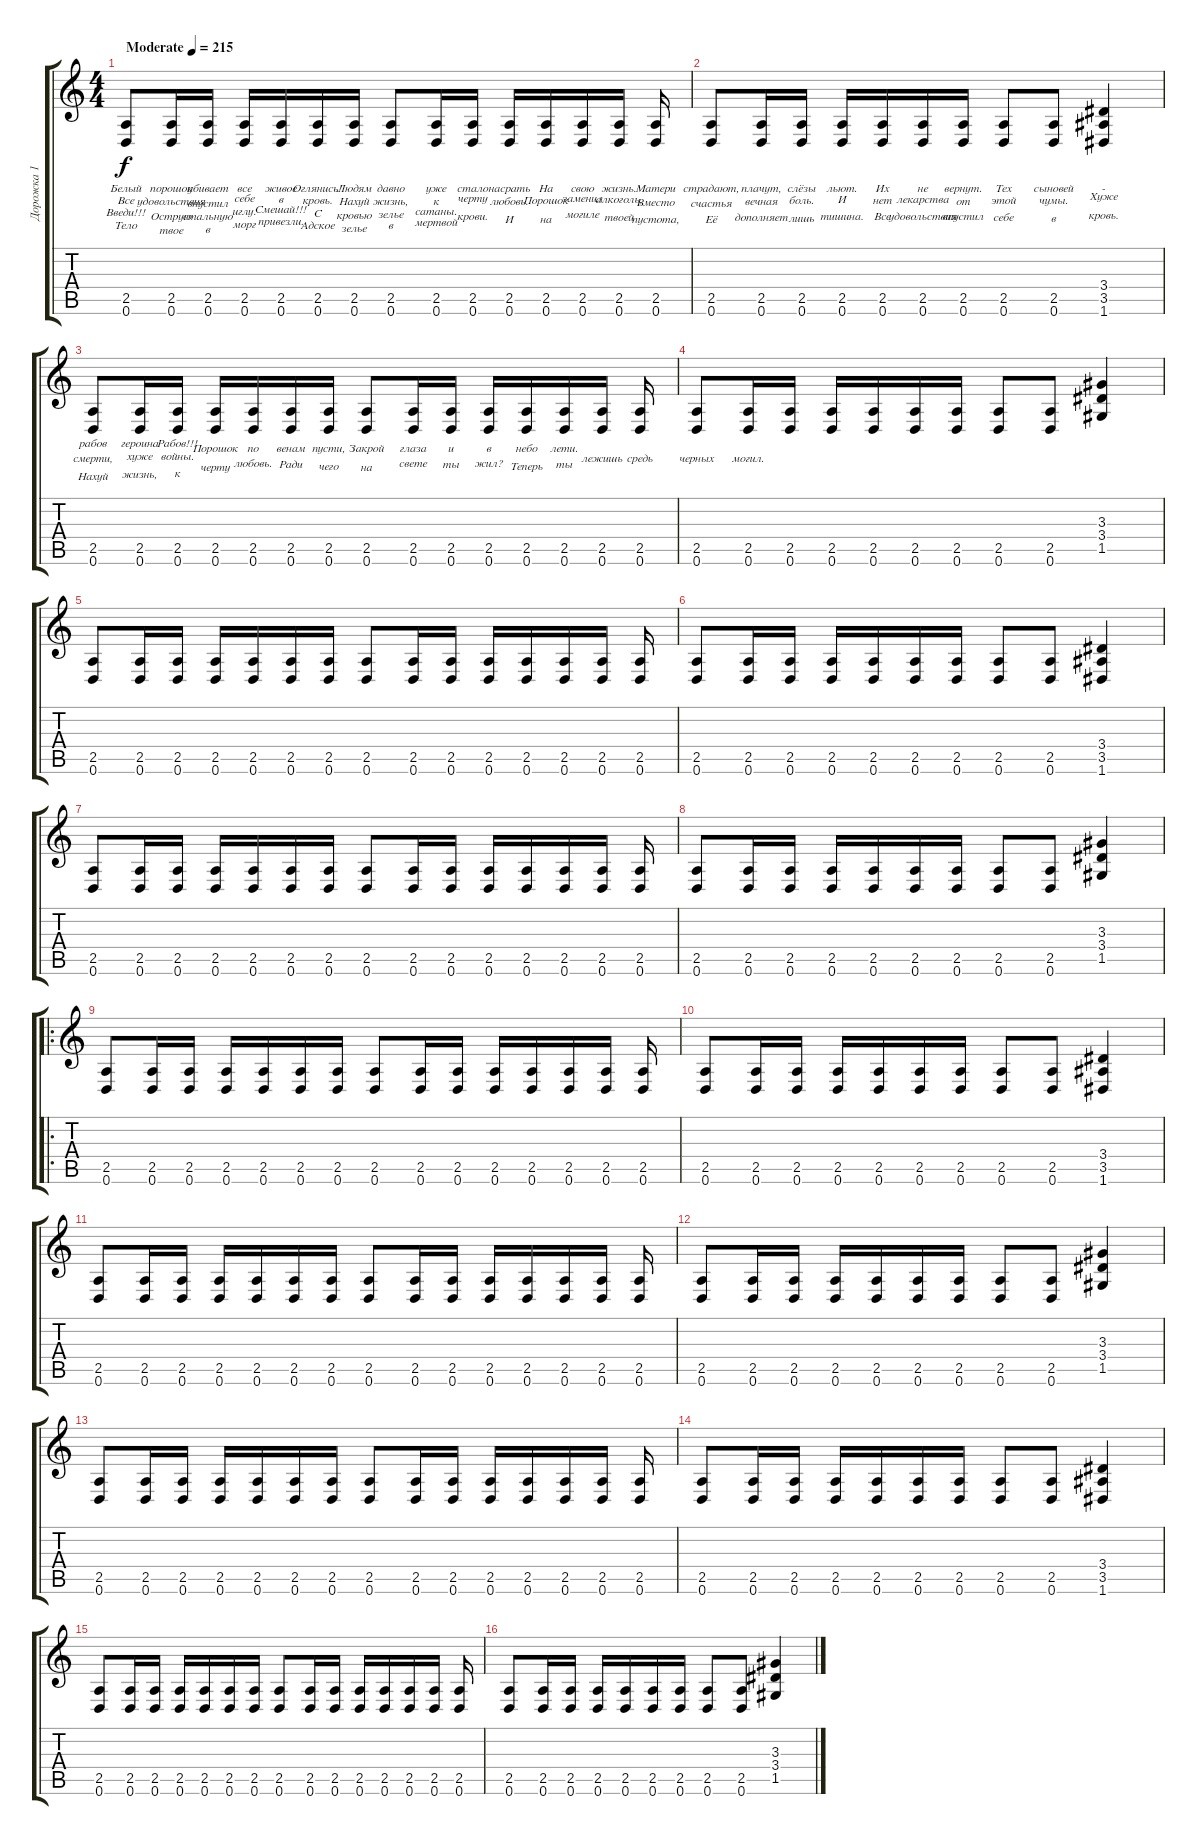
\track ("Дорожка 1" "Дорожка 1") {instrument distortionguitar}
\staff {score tabs}
\tuning (D4 A3 F3 C3 G2 D2) {hide}
\ts (4 4)
\tempo (215 "Moderate")
\clef g2
\ks c
(2.5 0.6).8{lyrics (0 "") lyrics (1 "Белый") lyrics (2 "Все") lyrics (3 "Введи!!!") lyrics (4 "Тело") dy f instrument distortionguitar} (2.5 0.6).16{lyrics (0 "") lyrics (1 "порошок") lyrics (2 "удовольствия") lyrics (3 "Острую") lyrics (4 "твое")} (2.5 0.6).16{lyrics (0 "") lyrics (1 "убивает") lyrics (2 "впустил") lyrics (3 "стальную") lyrics (4 "в")} (2.5 0.6).16{lyrics (0 "") lyrics (1 "все") lyrics (2 "себе") lyrics (3 "иглу.") lyrics (4 "морг")} (2.5 0.6).16{lyrics (0 "") lyrics (1 "живое") lyrics (2 "в") lyrics (3 "Смешай!!!") lyrics (4 "привезли.")} (2.5 0.6).16{lyrics (0 "") lyrics (1 "Оглянись!") lyrics (2 "кровь.") lyrics (3 "С") lyrics (4 "Адское")} (2.5 0.6).16{lyrics (0 "") lyrics (1 "Людям") lyrics (2 "Нахуй") lyrics (3 "кровью") lyrics (4 "зелье")} (2.5 0.6).8{lyrics (0 "") lyrics (1 "давно") lyrics (2 "жизнь,") lyrics (3 "зелье") lyrics (4 "в")} (2.5 0.6).16{lyrics (0 "") lyrics (1 "уже") lyrics (2 "к") lyrics (3 "сатаны.") lyrics (4 "мертвой")} (2.5 0.6).16{lyrics (0 "") lyrics (1 "стало") lyrics (2 "черту") lyrics (3 "") lyrics (4 "крови.")} (2.5 0.6).16{lyrics (0 "") lyrics (1 "насрать") lyrics (2 "любовь.") lyrics (3 "") lyrics (4 "И")} (2.5 0.6).16{lyrics (0 "") lyrics (1 "На") lyrics (2 "Порошок") lyrics (3 "") lyrics (4 "на")} (2.5 0.6).16{lyrics (0 "") lyrics (1 "свою") lyrics (2 "заменил") lyrics (3 "") lyrics (4 "могиле")} (2.5 0.6).16{lyrics (0 "") lyrics (1 "жизнь.") lyrics (2 "алкоголь,") lyrics (3 "") lyrics (4 "твоей")} (2.5 0.6).16{lyrics (0 "") lyrics (1 "Матери") lyrics (2 "Вместо") lyrics (3 "") lyrics (4 "пустота,")} |
(2.5 0.6).8{lyrics (0 "") lyrics (1 "страдают,") lyrics (2 "счастья") lyrics (3 "") lyrics (4 "Её")} (2.5 0.6).16{lyrics (0 "") lyrics (1 "плачут,") lyrics (2 "вечная") lyrics (3 "") lyrics (4 "дополняет")} (2.5 0.6).16{lyrics (0 "") lyrics (1 "слёзы") lyrics (2 "боль.") lyrics (3 "") lyrics (4 "лишь")} (2.5 0.6).16{lyrics (0 "") lyrics (1 "льют.") lyrics (2 "И") lyrics (3 "") lyrics (4 "тишина.")} (2.5 0.6).16{lyrics (0 "") lyrics (1 "Их") lyrics (2 "нет") lyrics (3 "") lyrics (4 "Все")} (2.5 0.6).16{lyrics (0 "") lyrics (1 "не") lyrics (2 "лекарства") lyrics (3 "") lyrics (4 "удовольствия")} (2.5 0.6).16{lyrics (0 "") lyrics (1 "вернут.") lyrics (2 "от") lyrics (3 "") lyrics (4 "впустил")} (2.5 0.6).8{lyrics (0 "") lyrics (1 "Тех") lyrics (2 "этой") lyrics (3 "") lyrics (4 "себе")} (2.5 0.6).8{lyrics (0 "") lyrics (1 "сыновей") lyrics (2 "чумы.") lyrics (3 "") lyrics (4 "в")} (3.4 3.5 1.6).4{lyrics (0 "") lyrics (1 "-") lyrics (2 "Хуже") lyrics (3 "") lyrics (4 "кровь.")} |
(2.5 0.6).8{lyrics (0 "") lyrics (1 "рабов") lyrics (2 "смерти,") lyrics (3 "") lyrics (4 "Нахуй")} (2.5 0.6).16{lyrics (0 "") lyrics (1 "героина") lyrics (2 "хуже") lyrics (3 "") lyrics (4 "жизнь,")} (2.5 0.6).16{lyrics (0 "") lyrics (1 "Рабов!!!") lyrics (2 "войны.") lyrics (3 "") lyrics (4 "к")} (2.5 0.6).16{lyrics (0 "") lyrics (1 "") lyrics (2 "Порошок") lyrics (3 "") lyrics (4 "черту")} (2.5 0.6).16{lyrics (0 "") lyrics (1 "") lyrics (2 "по") lyrics (3 "") lyrics (4 "любовь.")} (2.5 0.6).16{lyrics (0 "") lyrics (1 "") lyrics (2 "венам") lyrics (3 "") lyrics (4 "Ради")} (2.5 0.6).16{lyrics (0 "") lyrics (1 "") lyrics (2 "пусти,") lyrics (3 "") lyrics (4 "чего")} (2.5 0.6).8{lyrics (0 "") lyrics (1 "") lyrics (2 "Закрой") lyrics (3 "") lyrics (4 "на")} (2.5 0.6).16{lyrics (0 "") lyrics (1 "") lyrics (2 "глаза") lyrics (3 "") lyrics (4 "свете")} (2.5 0.6).16{lyrics (0 "") lyrics (1 "") lyrics (2 "и") lyrics (3 "") lyrics (4 "ты")} (2.5 0.6).16{lyrics (0 "") lyrics (1 "") lyrics (2 "в") lyrics (3 "") lyrics (4 "жил?")} (2.5 0.6).16{lyrics (0 "") lyrics (1 "") lyrics (2 "небо") lyrics (3 "") lyrics (4 "Теперь")} (2.5 0.6).16{lyrics (0 "") lyrics (1 "") lyrics (2 "лети.") lyrics (3 "") lyrics (4 "ты")} (2.5 0.6).16{lyrics (0 "") lyrics (1 "") lyrics (2 "") lyrics (3 "") lyrics (4 "лежишь")} (2.5 0.6).16{lyrics (0 "") lyrics (1 "") lyrics (2 "") lyrics (3 "") lyrics (4 "средь")} |
(2.5 0.6).8{lyrics (0 "") lyrics (1 "") lyrics (2 "") lyrics (3 "") lyrics (4 "черных")} (2.5 0.6).16{lyrics (0 "") lyrics (1 "") lyrics (2 "") lyrics (3 "") lyrics (4 "могил.")} (2.5 0.6).16 (2.5 0.6).16 (2.5 0.6).16 (2.5 0.6).16 (2.5 0.6).16 (2.5 0.6).8 (2.5 0.6).8 (3.3 3.4 1.5).4 |
(2.5 0.6).8 (2.5 0.6).16 (2.5 0.6).16 (2.5 0.6).16 (2.5 0.6).16 (2.5 0.6).16 (2.5 0.6).16 (2.5 0.6).8 (2.5 0.6).16 (2.5 0.6).16 (2.5 0.6).16 (2.5 0.6).16 (2.5 0.6).16 (2.5 0.6).16 (2.5 0.6).16 |
(2.5 0.6).8 (2.5 0.6).16 (2.5 0.6).16 (2.5 0.6).16 (2.5 0.6).16 (2.5 0.6).16 (2.5 0.6).16 (2.5 0.6).8 (2.5 0.6).8 (3.4 3.5 1.6).4 |
(2.5 0.6).8 (2.5 0.6).16 (2.5 0.6).16 (2.5 0.6).16 (2.5 0.6).16 (2.5 0.6).16 (2.5 0.6).16 (2.5 0.6).8 (2.5 0.6).16 (2.5 0.6).16 (2.5 0.6).16 (2.5 0.6).16 (2.5 0.6).16 (2.5 0.6).16 (2.5 0.6).16 |
(2.5 0.6).8 (2.5 0.6).16 (2.5 0.6).16 (2.5 0.6).16 (2.5 0.6).16 (2.5 0.6).16 (2.5 0.6).16 (2.5 0.6).8 (2.5 0.6).8 (3.3 3.4 1.5).4 |
\ro
(2.5 0.6).8 (2.5 0.6).16 (2.5 0.6).16 (2.5 0.6).16 (2.5 0.6).16 (2.5 0.6).16 (2.5 0.6).16 (2.5 0.6).8 (2.5 0.6).16 (2.5 0.6).16 (2.5 0.6).16 (2.5 0.6).16 (2.5 0.6).16 (2.5 0.6).16 (2.5 0.6).16 |
(2.5 0.6).8 (2.5 0.6).16 (2.5 0.6).16 (2.5 0.6).16 (2.5 0.6).16 (2.5 0.6).16 (2.5 0.6).16 (2.5 0.6).8 (2.5 0.6).8 (3.4 3.5 1.6).4 |
(2.5 0.6).8 (2.5 0.6).16 (2.5 0.6).16 (2.5 0.6).16 (2.5 0.6).16 (2.5 0.6).16 (2.5 0.6).16 (2.5 0.6).8 (2.5 0.6).16 (2.5 0.6).16 (2.5 0.6).16 (2.5 0.6).16 (2.5 0.6).16 (2.5 0.6).16 (2.5 0.6).16 |
(2.5 0.6).8 (2.5 0.6).16 (2.5 0.6).16 (2.5 0.6).16 (2.5 0.6).16 (2.5 0.6).16 (2.5 0.6).16 (2.5 0.6).8 (2.5 0.6).8 (3.3 3.4 1.5).4 |
(2.5 0.6).8 (2.5 0.6).16 (2.5 0.6).16 (2.5 0.6).16 (2.5 0.6).16 (2.5 0.6).16 (2.5 0.6).16 (2.5 0.6).8 (2.5 0.6).16 (2.5 0.6).16 (2.5 0.6).16 (2.5 0.6).16 (2.5 0.6).16 (2.5 0.6).16 (2.5 0.6).16 |
(2.5 0.6).8 (2.5 0.6).16 (2.5 0.6).16 (2.5 0.6).16 (2.5 0.6).16 (2.5 0.6).16 (2.5 0.6).16 (2.5 0.6).8 (2.5 0.6).8 (3.4 3.5 1.6).4 |
(2.5 0.6).8 (2.5 0.6).16 (2.5 0.6).16 (2.5 0.6).16 (2.5 0.6).16 (2.5 0.6).16 (2.5 0.6).16 (2.5 0.6).8 (2.5 0.6).16 (2.5 0.6).16 (2.5 0.6).16 (2.5 0.6).16 (2.5 0.6).16 (2.5 0.6).16 (2.5 0.6).16 |
(2.5 0.6).8 (2.5 0.6).16 (2.5 0.6).16 (2.5 0.6).16 (2.5 0.6).16 (2.5 0.6).16 (2.5 0.6).16 (2.5 0.6).8 (2.5 0.6).8 (3.3 3.4 1.5).4
